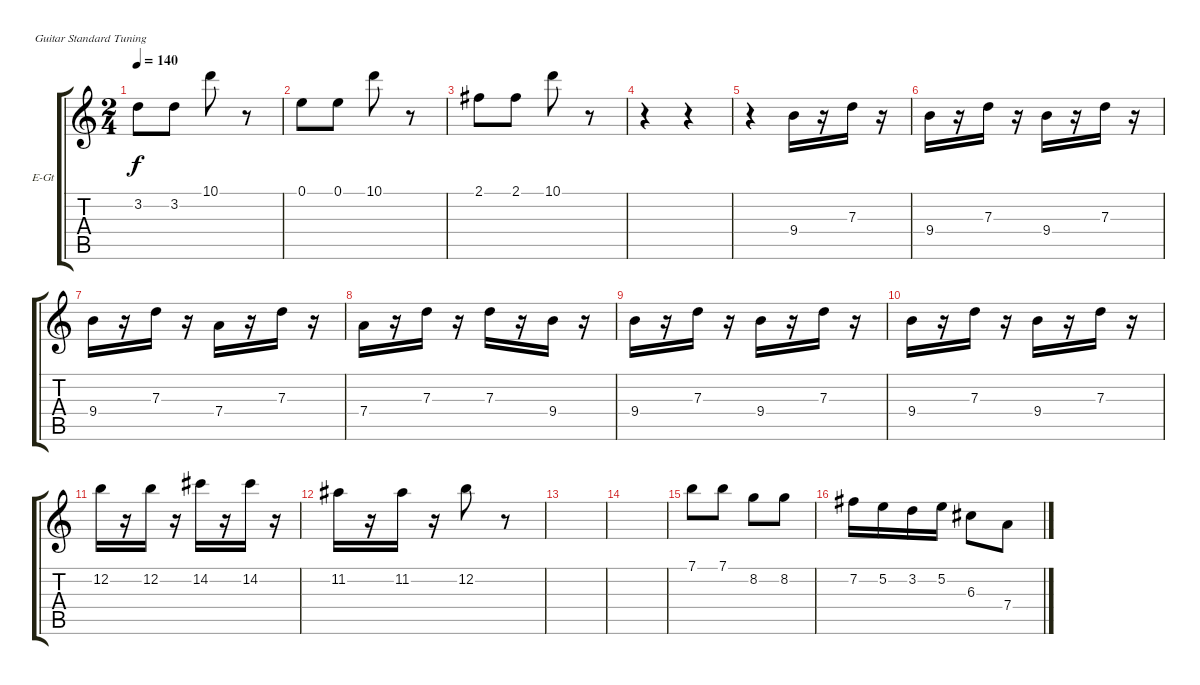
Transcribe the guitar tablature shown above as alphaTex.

\bracketExtendMode groupsimilarinstruments
\firstSystemTrackNameOrientation horizontal
\otherSystemsTrackNameOrientation horizontal
\track ("Guitar 2" "E-Gt") {instrument distortionguitar}
\staff {score tabs}
\tuning (E4 B3 G3 D3 A2 E2)
\ts (2 4)
\tempo 140
\clef g2
\scale
0.333333
\ks c
3.2.8{dy f} 3.2.8 10.1.8 r.8 |
\scale
0.333333 0.1.8 0.1.8 10.1.8 r.8 |
\scale
0.333333 2.1.8 2.1.8 10.1.8 r.8 |
\scale
0.333333 r.4 r.4 |
\scale
0.333333 r.4 9.4.16 r.16 7.3.16 r.16 |
\scale
0.333333 9.4.16 r.16 7.3.16 r.16 9.4.16 r.16 7.3.16 r.16 |
\scale
0.333333 9.4.16 r.16 7.3.16 r.16 7.4.16 r.16 7.3.16 r.16 |
\scale
0.333333 7.4.16 r.16 7.3.16 r.16 7.3.16 r.16 9.4.16 r.16 |
\scale
0.333333 9.4.16 r.16 7.3.16 r.16 9.4.16 r.16 7.3.16 r.16 |
\scale
0.333333 9.4.16 r.16 7.3.16 r.16 9.4.16 r.16 7.3.16 r.16 |
\scale
0.333333 12.2.16 r.16 12.2.16 r.16 14.2.16 r.16 14.2.16 r.16 |
\scale
0.333333 11.2.16 r.16 11.2.16 r.16 12.2.8 r.8 |
\scale
0.333333 |
\scale
0.333333 |
\scale
0.333333 7.1.8 7.1.8 8.2.8 8.2.8 |
\scale
0.333333 7.2.16 5.2.16 3.2.16 5.2.16 6.3.8 7.4.8
